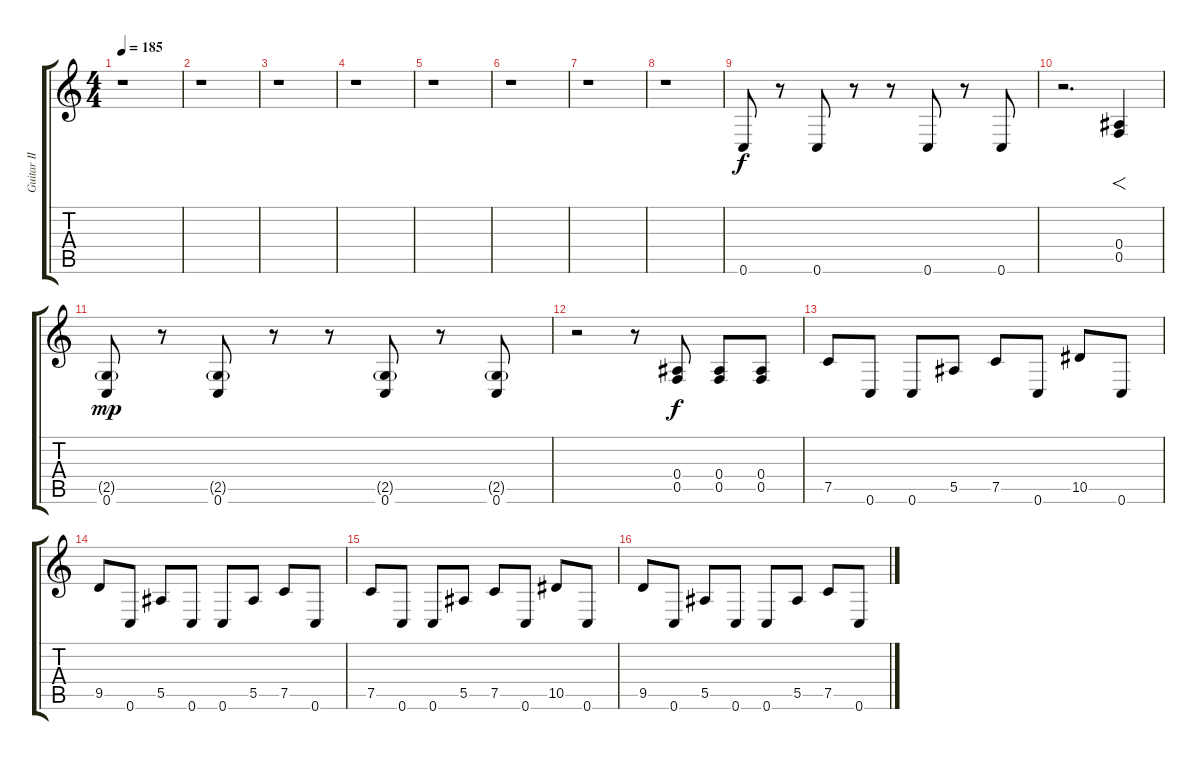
\track ("Guitar II" "Guitar II") {instrument distortionguitar}
\staff {score tabs}
\tuning (C4 G3 Eb3 Bb2 F2 C2) {hide}
\ts (4 4)
\tempo 185
\clef g2
\ks c
r.1{dy f instrument distortionguitar} |
r.1 |
r.1 |
r.1 |
r.1 |
r.1 |
r.1 |
r.1 |
0.6.8 r.8 0.6.8 r.8 r.8 0.6.8 r.8 0.6.8 |
r.2{d} (0.4 0.5).4{f} |
(2.5{g} 0.6).8{dy mp} r.8 (2.5{g} 0.6).8 r.8 r.8 (2.5{g} 0.6).8 r.8 (2.5{g} 0.6).8 |
r.2 r.8 (0.4 0.5).8{dy f} (0.4 0.5).8 (0.4 0.5).8 |
7.5.8 0.6.8 0.6.8 5.5.8 7.5.8 0.6.8 10.5.8 0.6.8 |
9.5.8 0.6.8 5.5.8 0.6.8 0.6.8 5.5.8 7.5.8 0.6.8 |
7.5.8 0.6.8 0.6.8 5.5.8 7.5.8 0.6.8 10.5.8 0.6.8 |
9.5.8 0.6.8 5.5.8 0.6.8 0.6.8 5.5.8 7.5.8 0.6.8
